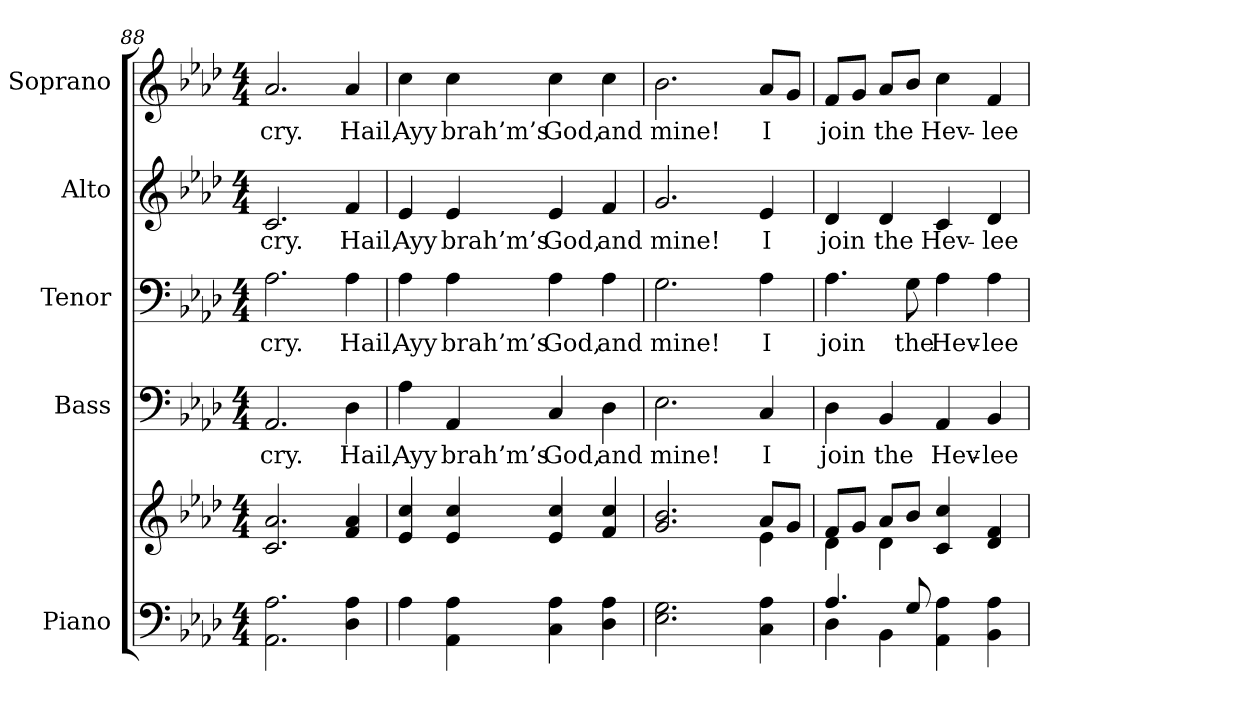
**kern	**kern	**kern	**text	**kern	**text	**kern	**text	**kern	**text
*part5	*part5	*part4	*part4	*part3	*part3	*part2	*part2	*part1	*part1
*staff6	*staff5	*staff4	*staff4	*staff3	*staff3	*staff2	*staff2	*staff1	*staff1
*I"Piano	*	*I"Bass	*	*I"Tenor	*	*I"Alto	*	*I"Soprano	*
*I'Pno.	*	*I'B.	*	*I'T.	*	*I'A.	*	*I'S.	*
*clefF4	*clefG2	*clefF4	*	*clefF4	*	*clefG2	*	*clefG2	*
*k[b-e-a-d-]	*k[b-e-a-d-]	*k[b-e-a-d-]	*	*k[b-e-a-d-]	*	*k[b-e-a-d-]	*	*k[b-e-a-d-]	*
*A-:	*A-:	*A-:	*	*A-:	*	*A-:	*	*A-:	*
*M4/4	*M4/4	*M4/4	*	*M4/4	*	*M4/4	*	*M4/4	*
=88	=88	=88	=88	=88	=88	=88	=88	=88	=88
!	!	!	!LO:LY:b:color=#000000	!	!	!	!	!	!
!	!	!	!	!	!LO:LY:b:color=#000000	!	!	!	!
!	!	!	!	!	!	!	!LO:LY:b:color=#000000	!	!
!	!	!	!	!	!	!	!	!	!LO:LY:b:color=#000000
2.AA-i\ 2.A-i	2.ci/ 2.a-i	2.AA-i/	cry.	2.A-i\	cry.	2.ci/	cry.	2.a-i/	cry.
!	!	!	!LO:LY:b:color=#000000	!	!	!	!	!	!
!	!	!	!	!	!LO:LY:b:color=#000000	!	!	!	!
!	!	!	!	!	!	!	!LO:LY:b:color=#000000	!	!
!	!	!	!	!	!	!	!	!	!LO:LY:b:color=#000000
4D-i\ 4A-i	4fi/ 4a-i	4D-i\	Hail,	4A-i\	Hail,	4fi/	Hail,	4a-i/	Hail,
!!LO:PB:g=z
=89	=89	=89	=89	=89	=89	=89	=89	=89	=89
!	!	!	!LO:LY:b:color=#000000	!	!	!	!	!	!
!	!	!	!	!	!LO:LY:b:color=#000000	!	!	!	!
!	!	!	!	!	!	!	!LO:LY:b:color=#000000	!	!
!	!	!	!	!	!	!	!	!	!LO:LY:b:color=#000000
4A-i\	4e-i/ 4cci	4A-i\	Ayy	4A-i\	Ayy	4e-i/	Ayy	4cci\	Ayy
!	!	!	!LO:LY:b:color=#000000	!	!	!	!	!	!
!	!	!	!	!	!LO:LY:b:color=#000000	!	!	!	!
!	!	!	!	!	!	!	!LO:LY:b:color=#000000	!	!
!	!	!	!	!	!	!	!	!	!LO:LY:b:color=#000000
4AA-i\ 4A-i	4e-i/ 4cci	4AA-i/	brah’m’s	4A-i\	brah’m’s	4e-i/	brah’m’s	4cci\	brah’m’s
!	!	!	!LO:LY:b:color=#000000	!	!	!	!	!	!
!	!	!	!	!	!LO:LY:b:color=#000000	!	!	!	!
!	!	!	!	!	!	!	!LO:LY:b:color=#000000	!	!
!	!	!	!	!	!	!	!	!	!LO:LY:b:color=#000000
4Ci\ 4A-i	4e-i/ 4cci	4Ci/	God,	4A-i\	God,	4e-i/	God,	4cci\	God,
!	!	!	!LO:LY:b:color=#000000	!	!	!	!	!	!
!	!	!	!	!	!LO:LY:b:color=#000000	!	!	!	!
!	!	!	!	!	!	!	!LO:LY:b:color=#000000	!	!
!	!	!	!	!	!	!	!	!	!LO:LY:b:color=#000000
4D-i\ 4A-i	4fi/ 4cci	4D-i\	and	4A-i\	and	4fi/	and	4cci\	and
=90	=90	=90	=90	=90	=90	=90	=90	=90	=90
*	*^	*	*	*	*	*	*	*	*
!	!	!	!	!LO:LY:b:color=#000000	!	!	!	!	!	!
!	!	!	!	!	!	!LO:LY:b:color=#000000	!	!	!	!
!	!	!	!	!	!	!	!	!LO:LY:b:color=#000000	!	!
!	!	!	!	!	!	!	!	!	!	!LO:LY:b:color=#000000
2.E-i\ 2.Gi	2.gi/ 2.b-i	2ryy	2.E-i\	mine!	2.Gi\	mine!	2.gi/	mine!	2.b-i\	mine!
.	.	4ryy	.	.	.	.	.	.	.	.
!	!	!	!	!LO:LY:b:color=#000000	!	!	!	!	!	!
!	!	!	!	!	!	!LO:LY:b:color=#000000	!	!	!	!
!	!	!	!	!	!	!	!	!LO:LY:b:color=#000000	!	!
!	!	!	!	!	!	!	!	!	!	!LO:LY:b:color=#000000
4Ci\ 4A-i	8a-i/L	4e-i\	4Ci/	I	4A-i\	I	4e-i/	I	8a-i/L	I
.	8gi/J	.	.	.	.	.	.	.	8gi/J	.
!!LO:PB:g=z
=91	=91	=91	=91	=91	=91	=91	=91	=91	=91	=91
*^	*	*	*	*	*	*	*	*	*	*
!	!	!	!	!	!LO:LY:b:color=#000000	!	!	!	!	!	!
!	!	!	!	!	!	!	!LO:LY:b:color=#000000	!	!	!	!
!	!	!	!	!	!	!	!	!	!LO:LY:b:color=#000000	!	!
!	!	!	!	!	!	!	!	!	!	!	!LO:LY:b:color=#000000
4.A-i/	4D-i\	8fi/L	4d-i\	4D-i\	join	4.A-i\	join	4d-i/	join	8fi/L	join
.	.	8gi/J	.	.	.	.	.	.	.	8gi/J	.
!	!	!	!	!	!LO:LY:b:color=#000000	!	!	!	!	!	!
!	!	!	!	!	!	!	!	!	!LO:LY:b:color=#000000	!	!
!	!	!	!	!	!	!	!	!	!	!	!LO:LY:b:color=#000000
.	4BB-i\	8a-i/L	4d-i\	4BB-i/	the	.	.	4d-i/	the	8a-i/L	the
!	!	!	!	!	!	!	!LO:LY:b:color=#000000	!	!	!	!
8Gi/	.	8b-i/J	.	.	.	8Gi\	the	.	.	8b-i/J	.
!	!	!	!	!	!LO:LY:b:color=#000000	!	!	!	!	!	!
!	!	!	!	!	!	!	!LO:LY:b:color=#000000	!	!	!	!
!	!	!	!	!	!	!	!	!	!LO:LY:b:color=#000000	!	!
!	!	!	!	!	!	!	!	!	!	!	!LO:LY:b:color=#000000
4AA-i\ 4A-i	2ryy	4ci/ 4cci	2ryy	4AA-i/	Hev-	4A-i\	Hev-	4ci/	Hev-	4cci\	Hev-
!	!	!	!	!	!LO:LY:b:color=#000000	!	!	!	!	!	!
!	!	!	!	!	!	!	!LO:LY:b:color=#000000	!	!	!	!
!	!	!	!	!	!	!	!	!	!LO:LY:b:color=#000000	!	!
!	!	!	!	!	!	!	!	!	!	!	!LO:LY:b:color=#000000
4BB-i\ 4A-i	.	4d-i/ 4fi	.	4BB-i/	-lee	4A-i\	-lee	4d-i/	-lee	4fi/	-lee
*v	*v	*	*	*	*	*	*	*	*	*	*
*	*v	*v	*	*	*	*	*	*	*	*
=	=	=	=	=	=	=	=	=	=
*-	*-	*-	*-	*-	*-	*-	*-	*-	*-
